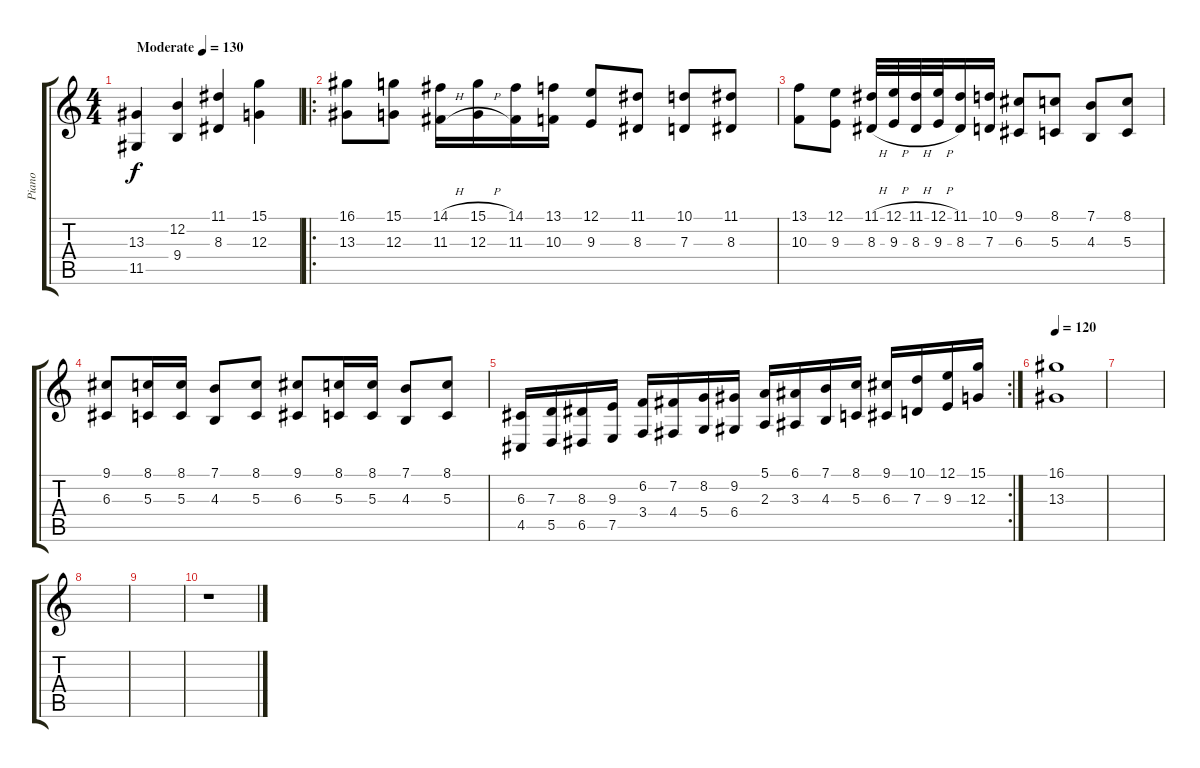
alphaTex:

\track ("Piano" "Piano") {instrument lead1square}
\staff {score tabs}
\tuning (E4 B3 G3 D3 A2 E2) {hide}
\ts (4 4)
\tempo (130 "Moderate")
\clef g2
\ks c
(13.3 11.5).4{dy f instrument lead1square} (12.2 9.4).4 (11.1 8.3).4 (15.1 12.3).4 |
\ro
(16.1 13.3).8 (15.1 12.3).8 (14.1{h} 11.3{h}).16 (15.1{h} 12.3{h}).16 (14.1 11.3).16 (13.1 10.3).16 (12.1 9.3).8 (11.1 8.3).8 (10.1 7.3).8 (11.1 8.3).8 |
(13.1 10.3).8 (12.1 9.3).8 (11.1{h} 8.3{h}).32 (12.1{h} 9.3{h}).32 (11.1{h} 8.3{h}).32 (12.1{h} 9.3{h}).32 (11.1 8.3).16 (10.1 7.3).16 (9.1 6.3).8 (8.1 5.3).8 (7.1 4.3).8 (8.1 5.3).8 |
(9.1 6.3).8 (8.1 5.3).16 (8.1 5.3).16 (7.1 4.3).8 (8.1 5.3).8 (9.1 6.3).8 (8.1 5.3).16 (8.1 5.3).16 (7.1 4.3).8 (8.1 5.3).8 |
\rc 2
(6.3 4.5).16 (7.3 5.5).16 (8.3 6.5).16 (9.3 7.5).16 (6.2 3.4).16 (7.2 4.4).16 (8.2 5.4).16 (9.2 6.4).16 (5.1 2.3).16 (6.1 3.3).16 (7.1 4.3).16 (8.1 5.3).16 (9.1 6.3).16 (10.1 7.3).16 (12.1 9.3).16 (15.1 12.3).16 |
\tempo 120
(16.1 13.3).1 |
|
|
|
r.1
